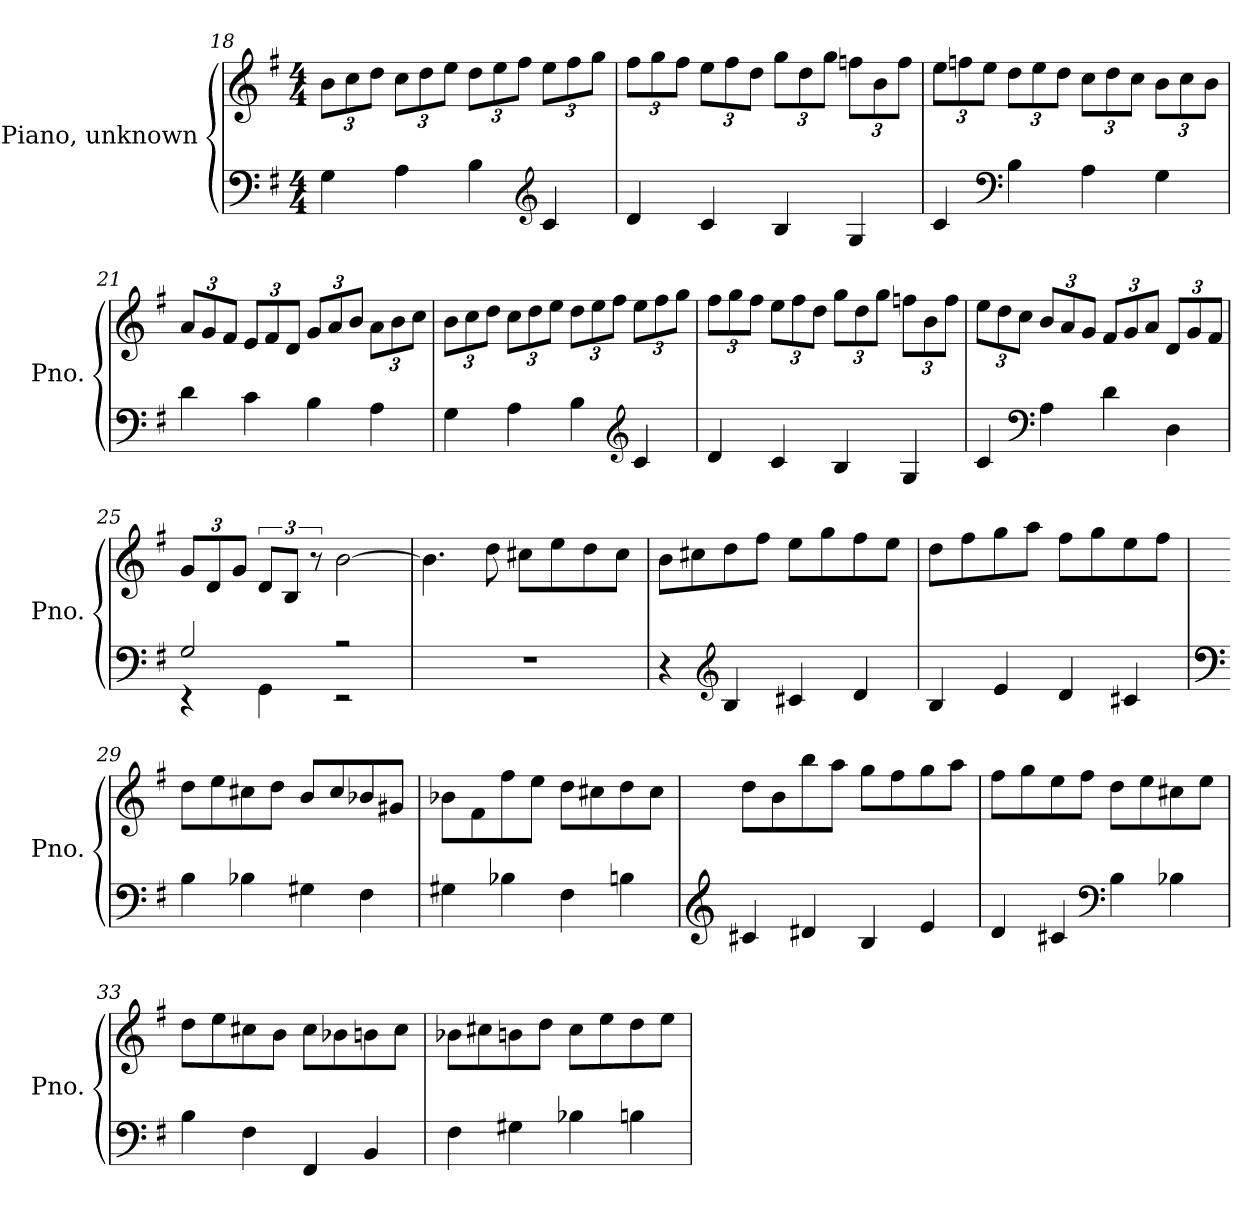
**kern	**kern
*part1	*part1
*staff2	*staff1
*I"Piano, unknown	*
*I'Pno.	*
!!LO:LB:g=z
*clefF4	*clefG2
*k[f#]	*k[f#]
*M4/4	*M4/4
*	*Xbrackettup
=18	=18
4G\	12b\L
.	12cc\
.	12dd\J
4A\	12cc\L
.	12dd\
.	12ee\J
4B\	12dd\L
.	12ee\
.	12ff#\J
*clefG2	*
4c/	12ee\L
.	12ff#\
.	12gg\J
=19	=19
4d/	12ff#\L
.	12gg\
.	12ff#\J
4c/	12ee\L
.	12ff#\
.	12dd\J
4B/	12gg\L
.	12dd\
.	12gg\J
4G/	12ffn\L
.	12b\
.	12ff\J
=20	=20
4c/	12ee\L
.	12ffn\
.	12ee\J
*clefF4	*
4B\	12dd\L
.	12ee\
.	12dd\J
4A\	12cc\L
.	12dd\
.	12cc\J
4G\	12b\L
.	12cc\
.	12b\J
!!LO:LB:g=z
=21	=21
4d\	12a/L
.	12g/
.	12f#/J
4c\	12e/L
.	12f#/
.	12d/J
4B\	12g/L
.	12a/
.	12b/J
4A\	12a\L
.	12b\
.	12cc\J
=22	=22
4G\	12b\L
.	12cc\
.	12dd\J
4A\	12cc\L
.	12dd\
.	12ee\J
4B\	12dd\L
.	12ee\
.	12ff#\J
*clefG2	*
4c/	12ee\L
.	12ff#\
.	12gg\J
=23	=23
4d/	12ff#\L
.	12gg\
.	12ff#\J
4c/	12ee\L
.	12ff#\
.	12dd\J
4B/	12gg\L
.	12dd\
.	12gg\J
4G/	12ffn\L
.	12b\
.	12ff\J
!!LO:LB:g=z
=24	=24
4c/	12ee\L
.	12dd\
.	12cc\J
*clefF4	*
4A\	12b/L
.	12a/
.	12g/J
4d\	12f#/L
.	12g/
.	12a/J
4D\	12d/L
.	12g/
.	12f#/J
=25	=25
*^	*
2G/	4r	12g/L
.	.	12d/
.	.	12g/J
*	*	*brackettup
.	4GG\	12d/L
.	.	12B/J
.	.	12r
2r	2r	[2b\
*v	*v	*
=26	=26
1r	4.b\]
.	8dd\
.	8cc#X\L
.	8ee\
.	8dd\
.	8cc#\J
=27	=27
4r	8b\L
.	8cc#X\
*clefG2	*
4B/	8dd\
.	8ff#\J
4c#X/	8ee\L
.	8gg\
4d/	8ff#\
.	8ee\J
!!LO:LB:g=z
=28	=28
4B/	8dd\L
.	8ff#\
4e/	8gg\
.	8aa\J
4d/	8ff#\L
.	8gg\
4c#X/	8ee\
.	8ff#\J
=29	=29
*clefF4	*
4B\	8dd\L
.	8ee\
4B-X\	8cc#X\
.	8dd\J
4G#X\	8b/L
.	8cc#/
4F#\	8b-X/
.	8g#X/J
=30	=30
4G#X\	8b-X\L
.	8f#\
4B-X\	8ff#\
.	8ee\J
4F#\	8dd\L
.	8cc#X\
4Bn\	8dd\
.	8cc#\J
=31	=31
*clefG2	*
4c#X/	8dd\L
.	8b\
4d#X/	8bb\
.	8aa\J
4B/	8gg\L
.	8ff#\
4e/	8gg\
.	8aa\J
!!LO:PB:g=z
=32	=32
4d/	8ff#\L
.	8gg\
4c#X/	8ee\
.	8ff#\J
*clefF4	*
4B\	8dd\L
.	8ee\
4B-X\	8cc#X\
.	8ee\J
=33	=33
4B\	8dd\L
.	8ee\
4F#\	8cc#X\
.	8b\J
4FF#/	8cc#\L
.	8b-X\
4BB/	8bn\
.	8cc#\J
=34	=34
4F#\	8b-X\L
.	8cc#X\
4G#X\	8bn\
.	8dd\J
4B-X\	8cc#\L
.	8ee\
4Bn\	8dd\
.	8ee\J
=	=
*-	*-
